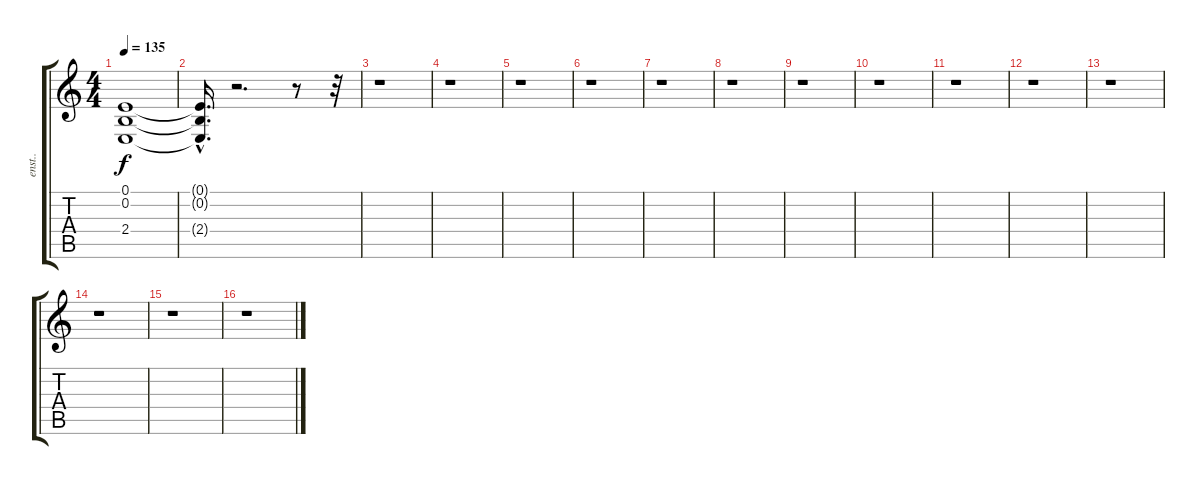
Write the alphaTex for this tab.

\track ("enst.." "enst..") {instrument pad5bowed}
\staff {score tabs}
\tuning (E4 B3 G3 D3 A2 E2) {hide}
\ts (4 4)
\tempo 135
\clef g2
\ks c
(0.1{t} 0.2{t} 2.4{t}).1{dy f} |
(0.1{hac t} 0.2{hac t} 2.4{t}).16{d} r.2{d} r.8 r.32 |
r.1 |
r.1 |
r.1 |
r.1 |
r.1 |
r.1 |
r.1 |
r.1 |
r.1 |
r.1 |
r.1 |
r.1 |
r.1 |
r.1
